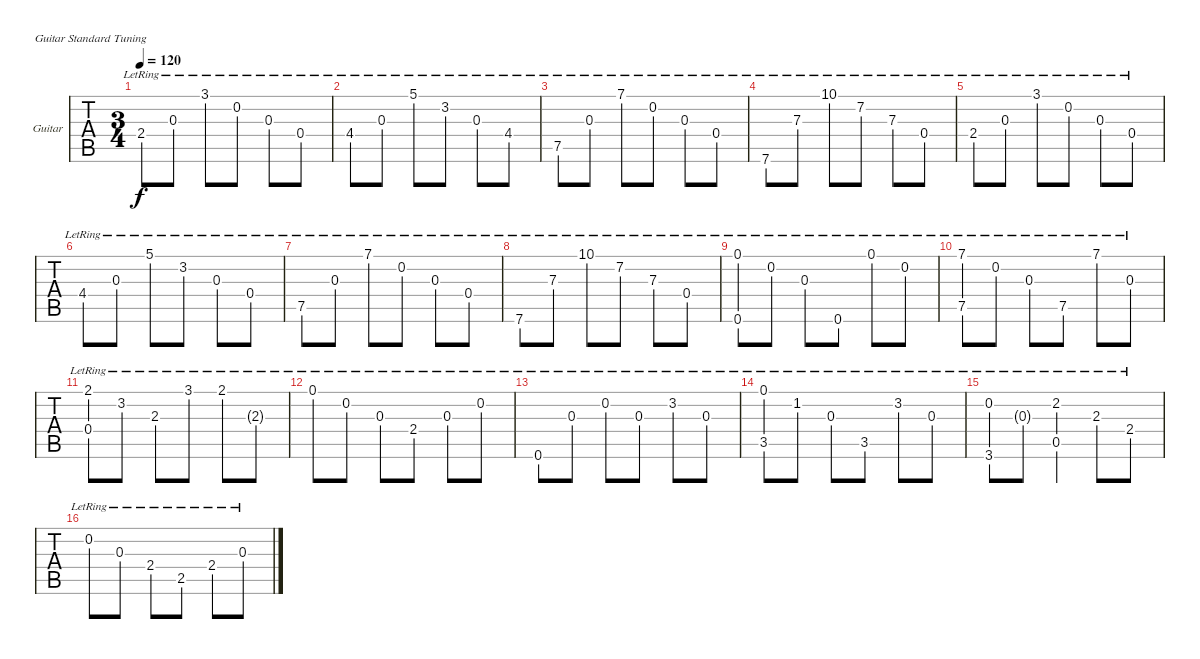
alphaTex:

\bracketExtendMode groupsimilarinstruments
\firstSystemTrackNameOrientation horizontal
\otherSystemsTrackNameOrientation horizontal
\track ("Guitar" "Guitar") {instrument acousticguitarsteel}
\staff {tabs}
\tuning (E4 B3 G3 D3 A2 E2)
\ts (3 4)
\tempo 120
\clef g2
\ks g
2.4{lr}.8{dy f instrument acousticguitarsteel} 0.3{lr}.8 3.1{lr}.8 0.2{lr}.8 0.3{lr}.8 0.4{lr}.8 |
4.4{lr}.8 0.3{lr}.8 5.1{lr}.8 3.2{lr}.8 0.3{lr}.8 4.4{lr}.8 |
7.5{lr}.8 0.3{lr}.8 7.1{lr}.8 0.2{lr}.8 0.3{lr}.8 0.4{lr}.8 |
7.6{lr}.8 7.3{lr}.8 10.1{lr}.8 7.2{lr}.8 7.3{lr}.8 0.4{lr}.8 |
2.4{lr}.8 0.3{lr}.8 3.1{lr}.8 0.2{lr}.8 0.3{lr}.8 0.4{lr}.8 |
4.4{lr}.8 0.3{lr}.8 5.1{lr}.8 3.2{lr}.8 0.3{lr}.8 0.4{lr}.8 |
7.5{lr}.8 0.3{lr}.8 7.1{lr}.8 0.2{lr}.8 0.3{lr}.8 0.4{lr}.8 |
7.6{lr}.8 7.3{lr}.8 10.1{lr}.8 7.2{lr}.8 7.3{lr}.8 0.4{lr}.8 |
(0.1{lr} 0.6{lr}).8 0.2{lr}.8 0.3{lr}.8 0.6{lr}.8 0.1{lr}.8 0.2{lr}.8 |
(7.1{lr} 7.5{lr}).8 0.2{lr}.8 0.3{lr}.8 7.5{lr}.8 7.1{lr}.8 0.3{lr}.8 |
(2.1{lr} 0.4{lr}).8 3.2{lr}.8 2.3{lr}.8 3.1{lr}.8 2.1{lr}.8 2.3{g lr}.8 |
0.1{lr}.8 0.2{lr}.8 0.3{lr}.8 2.4{lr}.8 0.3{lr}.8 0.2{lr}.8 |
0.6{lr}.8 0.3{lr}.8 0.2{lr}.8 0.3{lr}.8 3.2{lr}.8 0.3{lr}.8 |
(0.1{lr} 3.5{lr}).8 1.2{lr}.8 0.3{lr}.8 3.5{lr}.8 3.2{lr}.8 0.3{lr}.8 |
(0.2{lr} 3.6{lr}).8 0.3{g lr}.8 (2.2{lr} 0.5{lr}).4 2.3{lr}.8 2.4{lr}.8 |
0.2{lr}.8 0.3{lr}.8 2.4{lr}.8 2.5{lr}.8 2.4{lr}.8 0.3{lr}.8
